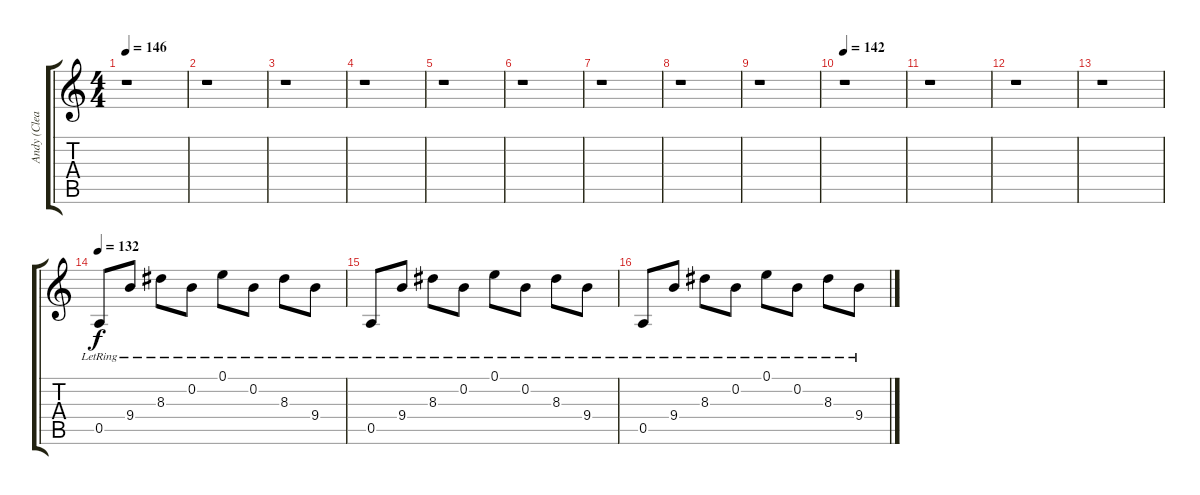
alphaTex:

\track ("Andy (Clean)" "Andy (Clea") {instrument electricguitarclean}
\staff {score tabs}
\tuning (E4 B3 G3 D3 A2 E2) {hide}
\ts (4 4)
\tempo 146
\clef g2
\ks c
r.1{dy f} |
r.1 |
r.1 |
r.1 |
r.1 |
r.1 |
r.1 |
r.1 |
r.1 |
\tempo 142
r.1 |
r.1 |
r.1 |
r.1 |
\tempo 132
0.5{lr}.8 9.4{lr}.8 8.3{lr}.8 0.2{lr}.8 0.1{lr}.8 0.2{lr}.8 8.3{lr}.8 9.4{lr}.8 |
0.5{lr}.8 9.4{lr}.8 8.3{lr}.8 0.2{lr}.8 0.1{lr}.8 0.2{lr}.8 8.3{lr}.8 9.4{lr}.8 |
0.5{lr}.8{volume 9} 9.4{lr}.8 8.3{lr}.8 0.2{lr}.8 0.1{lr}.8 0.2{lr}.8 8.3{lr}.8 9.4{lr}.8
